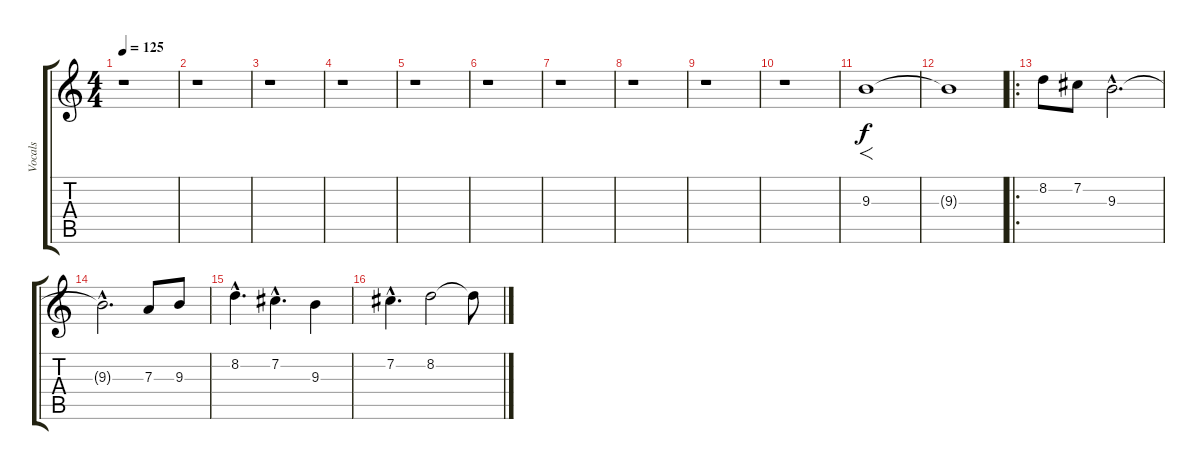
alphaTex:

\track ("Vocals" "Vocals") {instrument viola}
\staff {score tabs}
\tuning (B4 Gb4 D4 A3 E3 B2) {hide}
\ts (4 4)
\tempo 125
\clef g2
\ks c
r.1{dy f} |
r.1 |
r.1 |
r.1 |
r.1 |
r.1 |
r.1 |
r.1 |
r.1 |
r.1 |
9.3.1{f volume 16} |
9.3{t}.1 |
\ro
8.2.8 7.2.8 9.3{hac}.2{d} |
9.3{hac t}.2{d} 7.3.8 9.3.8 |
8.2{hac}.4{d} 7.2{hac}.4{d} 9.3.4 |
7.2{hac}.4{d} 8.2.2 8.2{t}.8
